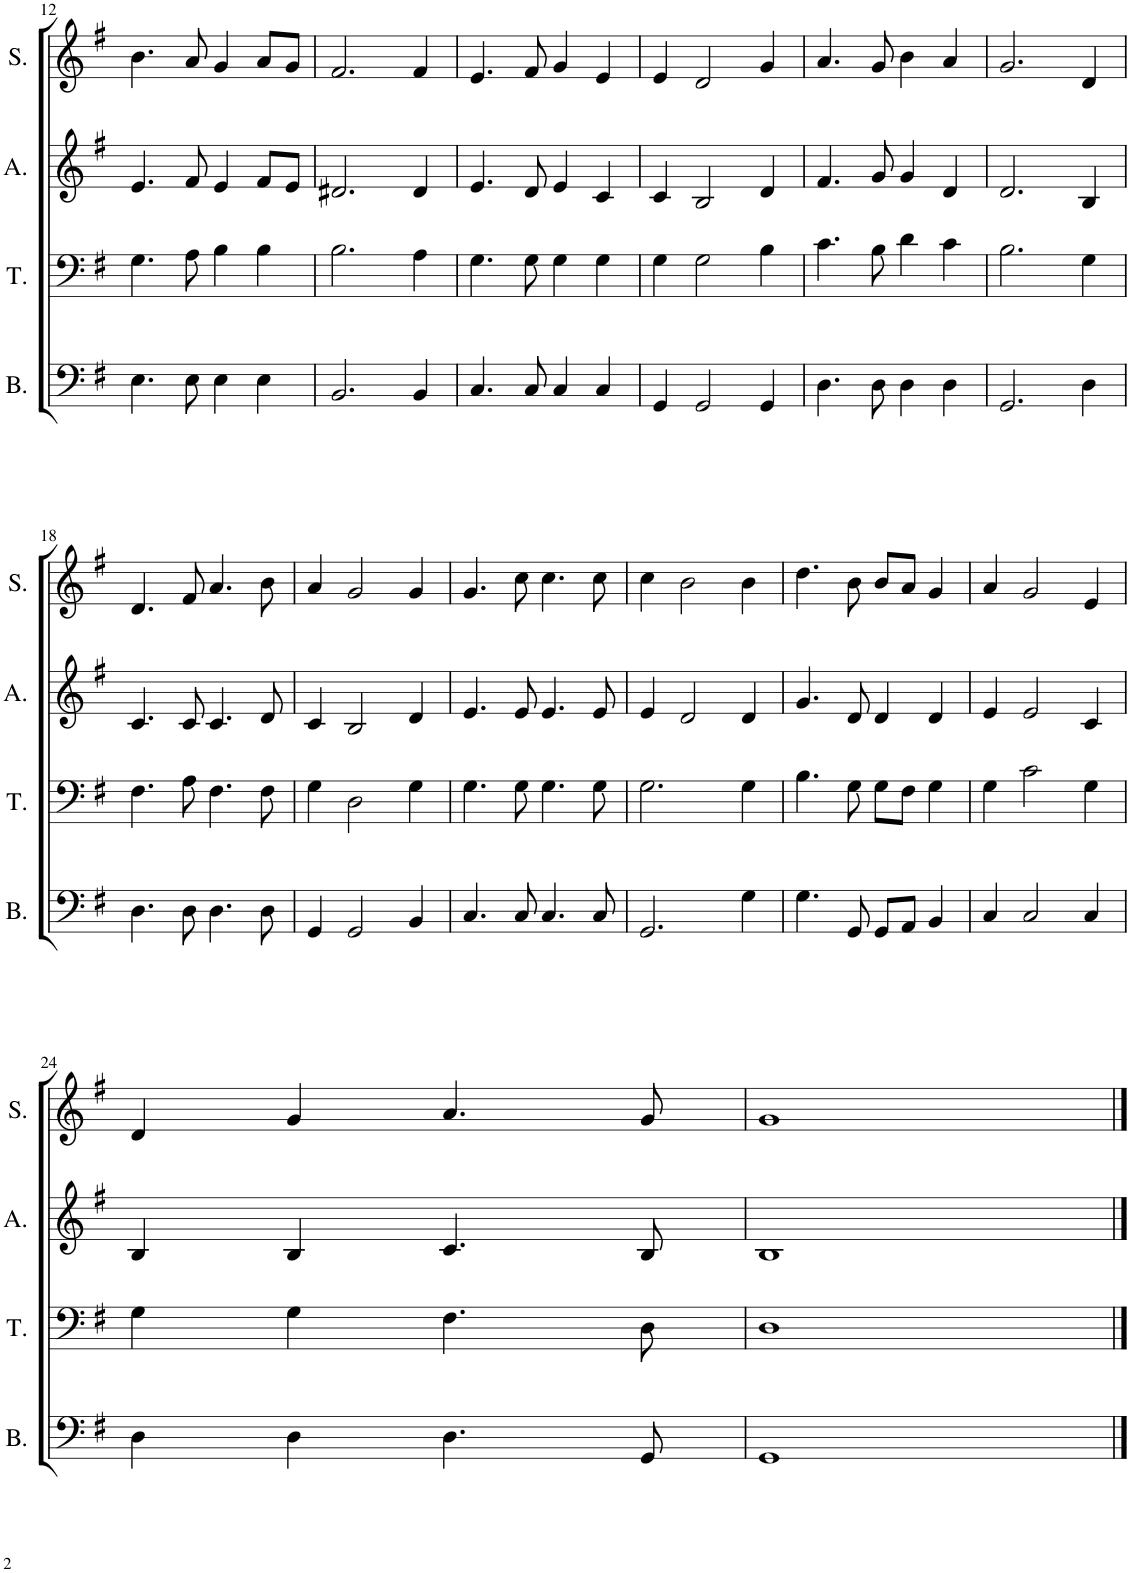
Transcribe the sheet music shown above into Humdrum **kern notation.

**kern	**kern	**kern	**kern
*part4	*part3	*part2	*part1
*staff4	*staff3	*staff2	*staff1
*I"Bass	*I"Tenor	*I"Alto	*I"Soprano
*I'B.	*I'T.	*I'A.	*I'S.
!!LO:PB:g=z
*clefF4	*clefF4	*clefG2	*clefG2
*k[f#]	*k[f#]	*k[f#]	*k[f#]
*M4/4	*M4/4	*M4/4	*M4/4
=12	=12	=12	=12
4.E\	4.G\	4.e/	4.b\
8E\	8A\	8f#/	8a/
4E\	4B\	4e/	4g/
4E\	4B\	8f#/L	8a/L
.	.	8e/J	8g/J
=13	=13	=13	=13
2.BB/	2.B\	2.d#X/	2.f#/
4BB/	4A\	4d#/	4f#/
=14	=14	=14	=14
4.C/	4.G\	4.e/	4.e/
8C/	8G\	8d/	8f#/
4C/	4G\	4e/	4g/
4C/	4G\	4c/	4e/
=15	=15	=15	=15
4GG/	4G\	4c/	4e/
2GG/	2G\	2B/	2d/
4GG/	4B\	4d/	4g/
=16	=16	=16	=16
4.D\	4.c\	4.f#/	4.a/
8D\	8B\	8g/	8g/
4D\	4d\	4g/	4b\
4D\	4c\	4d/	4a/
=17	=17	=17	=17
2.GG/	2.B\	2.d/	2.g/
4D\	4G\	4B/	4d/
!!LO:LB:g=z
=18	=18	=18	=18
4.D\	4.F#\	4.c/	4.d/
8D\	8A\	8c/	8f#/
4.D\	4.F#\	4.c/	4.a/
8D\	8F#\	8d/	8b\
=19	=19	=19	=19
4GG/	4G\	4c/	4a/
2GG/	2D\	2B/	2g/
4BB/	4G\	4d/	4g/
=20	=20	=20	=20
4.C/	4.G\	4.e/	4.g/
8C/	8G\	8e/	8cc\
4.C/	4.G\	4.e/	4.cc\
8C/	8G\	8e/	8cc\
=21	=21	=21	=21
2.GG/	2.G\	4e/	4cc\
.	.	2d/	2b\
4G\	4G\	4d/	4b\
=22	=22	=22	=22
4.G\	4.B\	4.g/	4.dd\
8GG/	8G\	8d/	8b\
8GG/L	8G\L	4d/	8b/L
8AA/J	8F#\J	.	8a/J
4BB/	4G\	4d/	4g/
=23	=23	=23	=23
4C/	4G\	4e/	4a/
2C/	2c\	2e/	2g/
4C/	4G\	4c/	4e/
!!LO:LB:g=z
=24	=24	=24	=24
4D\	4G\	4B/	4d/
4D\	4G\	4B/	4g/
4.D\	4.F#\	4.c/	4.a/
8GG/	8D\	8B/	8g/
=25	=25	=25	=25
1GG	1D	1B	1g
==	==	==	==
*-	*-	*-	*-
